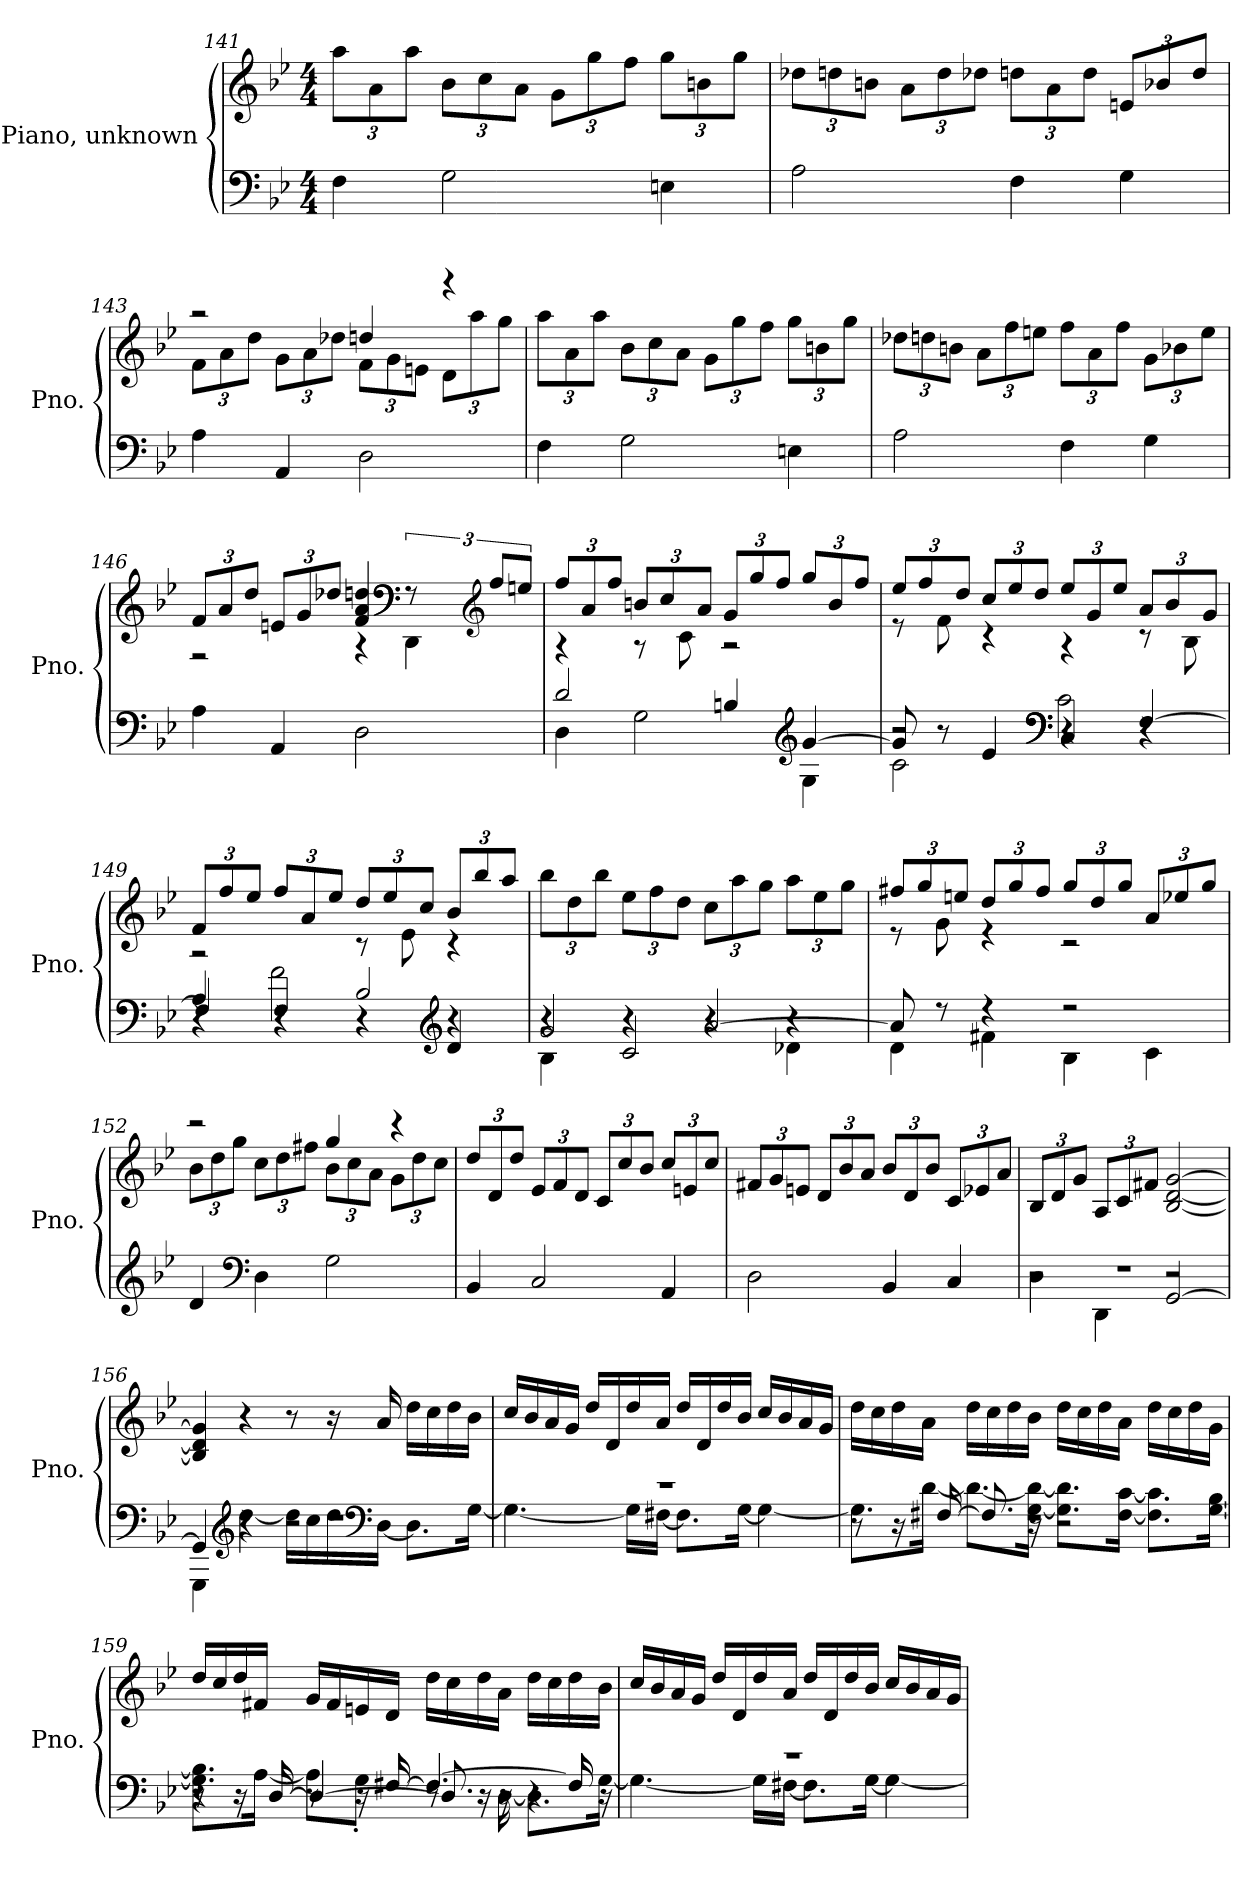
**kern	**kern
*part1	*part1
*staff2	*staff1
*I"Piano, unknown	*
*I'Pno.	*
*clefF4	*clefG2
*k[b-e-]	*k[b-e-]
*M4/4	*M4/4
*	*Xbrackettup
=141	=141
4F\	12aa\L
.	12a\
.	12aa\J
2G\	12b-\L
.	12cc\
.	12a\J
.	12g\L
.	12gg\
.	12ff\J
4En\	12gg\L
.	12bn\
.	12gg\J
=142	=142
2A\	12dd-X\L
.	12ddn\
.	12bn\J
.	12a\L
.	12dd\
.	12dd-X\J
4F\	12ddn\L
.	12a\
.	12dd\J
4G\	12en/L
.	12b-X/
.	12dd/J
!!LO:LB:g=z
=143	=143
*	*^
4A\	2r	12f\L
.	.	12a\
.	.	12dd\J
4AA/	.	12g\L
.	.	12a\
.	.	12dd-X\J
2D\	4ddn/	12f\L
.	.	12g\
.	.	12en\J
.	4r	12d\L
.	.	12aa\
.	.	12gg\J
*	*v	*v
=144	=144
4F\	12aa\L
.	12a\
.	12aa\J
2G\	12b-\L
.	12cc\
.	12a\J
.	12g\L
.	12gg\
.	12ff\J
4En\	12gg\L
.	12bn\
.	12gg\J
=145	=145
2A\	12dd-X\L
.	12ddn\
.	12bn\J
.	12a\L
.	12ff\
.	12een\J
4F\	12ff\L
.	12a\
.	12ff\J
4G\	12g\L
.	12b-X\
.	12ee\J
!!LO:PB:g=z
=146	=146
*	*^
4A\	12f/L	2r
.	12a/	.
.	12dd/J	.
4AA/	12en/L	.
.	12g/	.
.	12dd-X/J	.
2D\	4f/ 4a/ 4ddn/	4r
*	*clefF4	*
*	*brackettup	*
.	12r	4DD\
*	*clefG2	*
.	12ff/L	.
.	12een/J	.
=147	=147	=147
*^	*	*
*	*	*Xbrackettup	*
2d/	4D\	12ff/L	4r
.	.	12a/	.
.	.	12ff/J	.
.	2G\	12bn/L	8r
.	.	12cc/	.
.	.	.	8c\
.	.	12a/J	.
4Bn/	.	12g/L	2r
.	.	12gg/	.
.	.	12ff/J	.
*clefG2	*	*	*
[4g/	4G\	12gg/L	.
.	.	12b/	.
.	.	12ff/J	.
!!LO:LB:g=z	!!
=148	=148	=148	=148
*	*^	*	*
8g/]	2c\	2r	12ee-/L	8r
.	.	.	12ff/	.
8r	.	.	.	8f\
.	.	.	12dd/J	.
4e-/	.	.	12cc/L	4r
.	.	.	12ee-/	.
.	.	.	12dd/J	.
*clefF4	*	*	*	*
4C/	2c\	4r	12ee-/L	4r
.	.	.	12g/	.
.	.	.	12ee-/J	.
4r	.	[4F/	12a/L	8r
.	.	.	12b-/	.
.	.	.	.	8B-\
.	.	.	12g/J	.
=149	=149	=149	=149	=149
4A/	4r	4F/]	12f/L	2r
.	.	.	12ff/	.
.	.	.	12ee-/J	.
4F/	2f\	4r	12ff/L	.
.	.	.	12a/	.
.	.	.	12ee-/J	.
4r	.	2B-/	12dd/L	8r
.	.	.	12ee-/	.
.	.	.	.	8e-\
.	.	.	12cc/J	.
*clefG2	*	*	*	*
4d/	4r	.	12b-/L	4r
.	.	.	12bb-/	.
.	.	.	12aa/J	.
*	*	*	*v	*v
=150	=150	=150	=150
2g/	4B-\	4r	12bb-\L
.	.	.	12dd\
.	.	.	12bb-\J
.	4r	2c/	12ee-\L
.	.	.	12ff\
.	.	.	12dd\J
[2a/	4r	.	12cc\L
.	.	.	12aa\
.	.	.	12gg\J
.	4d-X\	4r	12aa\L
.	.	.	12ee-\
.	.	.	12gg\J
*	*v	*v	*
!!LO:LB:g=z
=151	=151	=151
*	*	*^
8a/]	4d\	12ff#X/L	8r
.	.	12gg/	.
8r	.	.	8g\
.	.	12een/J	.
4r	4f#X\	12dd/L	4r
.	.	12gg/	.
.	.	12ff#/J	.
2r	4B-\	12gg/L	2r
.	.	12dd/	.
.	.	12gg/J	.
.	4c\	12a/L	.
.	.	12ee-X/	.
.	.	12gg/J	.
*v	*v	*	*
=152	=152	=152
4d/	2r	12b-\L
.	.	12dd\
.	.	12gg\J
*clefF4	*	*
4D\	.	12cc\L
.	.	12dd\
.	.	12ff#X\J
2G\	4gg/	12b-\L
.	.	12cc\
.	.	12a\J
.	4r	12g\L
.	.	12dd\
.	.	12cc\J
*	*v	*v
=153	=153
4BB-/	12dd/L
.	12d/
.	12dd/J
2C/	12e-/L
.	12f/
.	12d/J
.	12c/L
.	12cc/
.	12b-/J
4AA/	12cc/L
.	12en/
.	12cc/J
!!LO:LB:g=z
=154	=154
2D\	12f#X/L
.	12g/
.	12en/J
.	12d/L
.	12b-/
.	12a/J
4BB-/	12b-/L
.	12d/
.	12b-/J
4C/	12c/L
.	12e-X/
.	12a/J
=155	=155
*^	*
*	*^	*
1r	4D\	2r	12B-/L
.	.	.	12d/
.	.	.	12g/J
.	4DD\	.	12A/L
.	.	.	12c/
.	.	.	12f#X/J
.	2r	[2GG/	[2B-/ [2d/ [2g/
=156	=156	=156	=156
1r	4GGG\	4GG/]	4B-/] 4d/] 4g/]
*clefG2	*	*	*
.	[4dd\	4r	4r
.	16dd\LL]	2r	8r
.	16cc\	.	.
.	16dd\	.	16r
*clefF4	*	*	*
.	[16D\JJ	.	16a/
.	8.D\L]	.	16dd\LL
.	.	.	16cc\
.	.	.	16dd\
.	[16G\Jk	.	16b-\JJ
*	*v	*v	*
!!LO:LB:g=z
=157	=157	=157
1r	4.G\_	16cc/LL
.	.	16b-/
.	.	16a/
.	.	16g/JJ
.	.	16dd/LL
.	.	16d/
.	16G\LL]	16dd/
.	[16F#X\JJ	16a/JJ
.	8.F#\L]	16dd/LL
.	.	16d/
.	.	16dd/
.	[16G\Jk	16b-/JJ
.	4G\_	16cc/LL
.	.	16b-/
.	.	16a/
.	.	16g/JJ
=158	=158	=158
*	*^	*
1r	8.G\L]	8r	16dd\LL
.	.	.	16cc\
.	.	16r	16dd\
.	[16d\Jk	[16F#X/	16a\JJ
.	8.d\L_	8.F#/]	16dd\LL
.	.	.	16cc\
.	.	.	16dd\
.	[16G\ 16d\_Jk	16r	16b-\JJ
.	8.G\] 8.d\]L	2r	16dd\LL
.	.	.	16cc\
.	.	.	16dd\
.	[16F#\ [16c\Jk	.	16a\JJ
.	8.F#\] 8.c\]L	.	16dd\LL
.	.	.	16cc\
.	.	.	16dd\
.	[16G\ [16B-\Jk	.	16g\JJ
!!LO:LB:g=z
=159	=159	=159	=159
4r	8.G\] 8.B-\]L	8r	16dd/LL
.	.	.	16cc/
.	.	16r	16dd/
.	[16A\Jk	[16D/	16f#X/JJ
8r	8A\L]	4D/_	16g/LL
.	.	.	16f#/
16r	8G'\J	.	16en/
[16F#X/	.	.	16d/JJ
4.F#/_	8r	8.D/]	16dd\LL
.	.	.	16cc\
.	16r	.	16dd\
.	[16D\	16r	16a\JJ
.	8.D\L]	4r	16dd\LL
.	.	.	16cc\
16F#/]	.	.	16dd\
16r	[16G\Jk	.	16b-\JJ
*	*v	*v	*
=160	=160	=160
1r	4.G\_	16cc/LL
.	.	16b-/
.	.	16a/
.	.	16g/JJ
.	.	16dd/LL
.	.	16d/
.	16G\LL]	16dd/
.	[16F#X\JJ	16a/JJ
.	8.F#\L]	16dd/LL
.	.	16d/
.	.	16dd/
.	[16G\Jk	16b-/JJ
.	4G\_	16cc/LL
.	.	16b-/
.	.	16a/
.	.	16g/JJ
*v	*v	*
=	=
*-	*-
